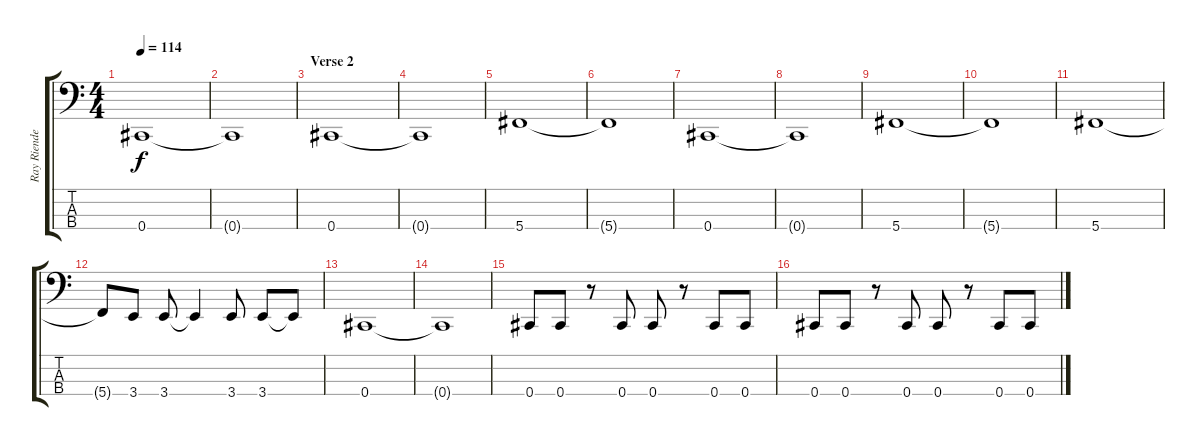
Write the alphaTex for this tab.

\track ("Ray Riendeau" "Ray Riende") {instrument electricbassfinger}
\staff {score tabs}
\tuning (E2 B1 Gb1 Db1) {hide}
\ts (4 4)
\tempo 114
\clef f4
\ks c
0.4.1{dy f} |
0.4{t}.1 |
\section ("" "Verse 2")
0.4.1 |
0.4{t}.1 |
5.4.1 |
5.4{t}.1 |
0.4.1 |
0.4{t}.1 |
5.4.1 |
5.4{t}.1 |
5.4.1 |
5.4{t}.8 3.4.8 3.4.8 3.4{t}.4 3.4.8 3.4.8 3.4{t}.8 |
0.4.1 |
0.4{t}.1 |
0.4.8 0.4.8 r.8 0.4.8 0.4.8 r.8 0.4.8 0.4.8 |
0.4.8 0.4.8 r.8 0.4.8 0.4.8 r.8 0.4.8 0.4.8
